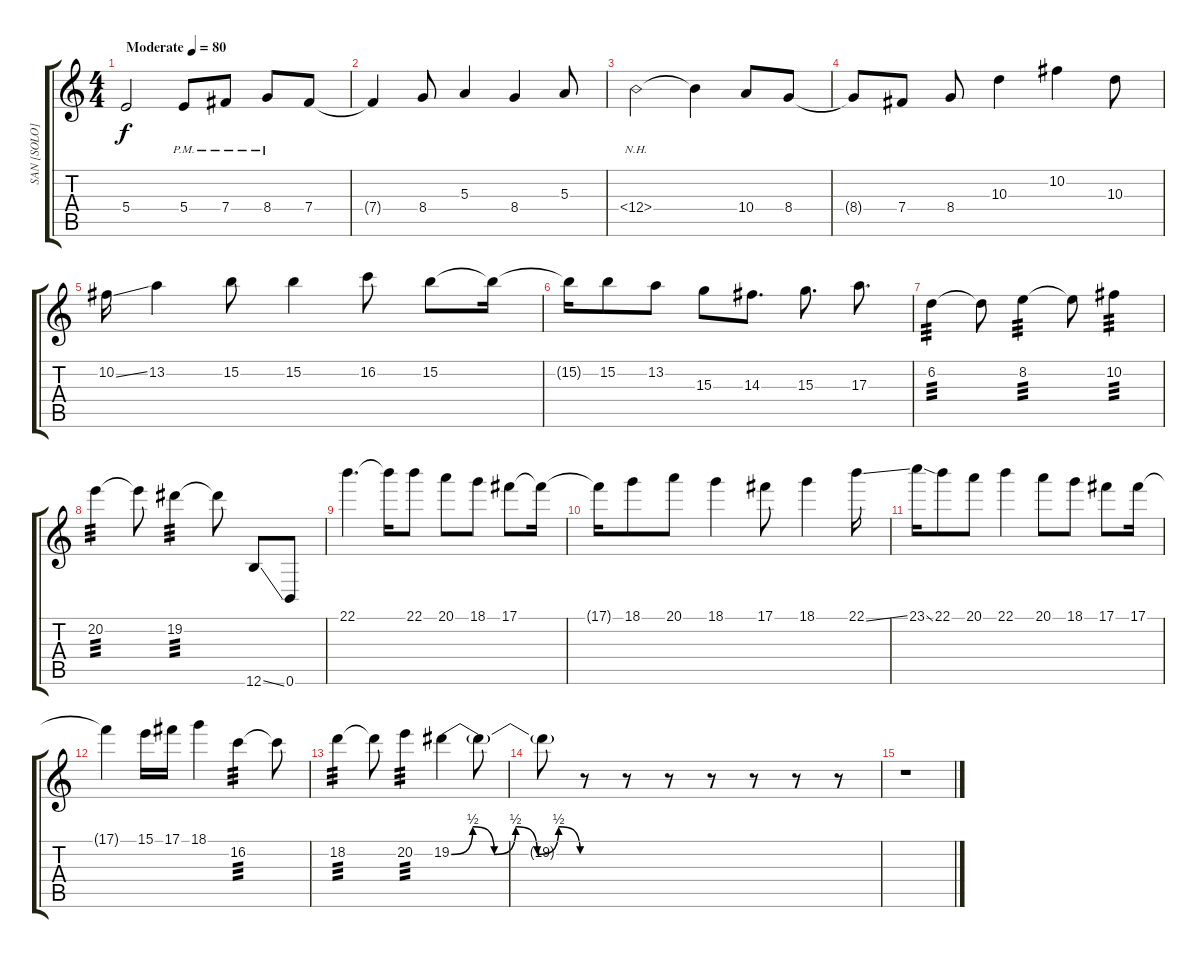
\track ("SAN [SOLO]" "SAN [SOLO]") {instrument overdrivenguitar}
\staff {score tabs}
\tuning (Db4 Ab3 E3 B2 Gb2 B1) {hide}
\ts (4 4)
\tempo (80 "Moderate")
\clef g2
\ks c
5.4.2{dy f instrument overdrivenguitar} 5.4{pm}.8 7.4{pm}.8 8.4{pm}.8 7.4.8 |
7.4{t}.4 8.4.8 5.3.4 8.4.4 5.3.8 |
12.4{nh}.2 12.4{t}.4 10.4.8 8.4.8 |
8.4{t}.8 7.4.8 8.4.8 10.3.4 10.2.4 10.3.8 |
10.2{ss}.16 13.2.4 15.2.8 15.2.4 16.2.8 15.2.8 15.2{t}.16 |
15.2{t}.16 15.2.8 13.2.8 15.3.8 14.3.8{d} 15.3.8{d} 17.3.8{d} |
6.2.4{tp 3} 6.2{t}.8 8.2.4{tp 3} 8.2{t}.8 10.2.4{tp 3} |
20.2.4{tp 3} 20.2{t}.8 19.2.4{tp 3} 19.2{t}.8 12.6{ss}.8 0.6.8 |
22.1.4{d} 22.1{t}.16 22.1.8 20.1.8 18.1.8 17.1.8 17.1{t}.16 |
17.1{t}.16 18.1.8 20.1.8 18.1.4 17.1.8 18.1.4 22.1{ss}.16 |
23.1{ss}.16 22.1.8 20.1.8 22.1.4 20.1.8 18.1.8 17.1.8 17.1.16 |
17.1{t}.4 15.1.16 17.1.16 18.1.4 16.2.4{tp 3} 16.2{t}.8 |
18.2.4{tp 3} 18.2{t}.8 20.2.4{tp 3} 19.2{be (custom 0 0 10 2 20 0 30 2 40 0 50 2 60 0)}.4 19.2{t}.8 |
19.2{t}.8 r.8 r.8 r.8 r.8 r.8 r.8 r.8 |
r.1
